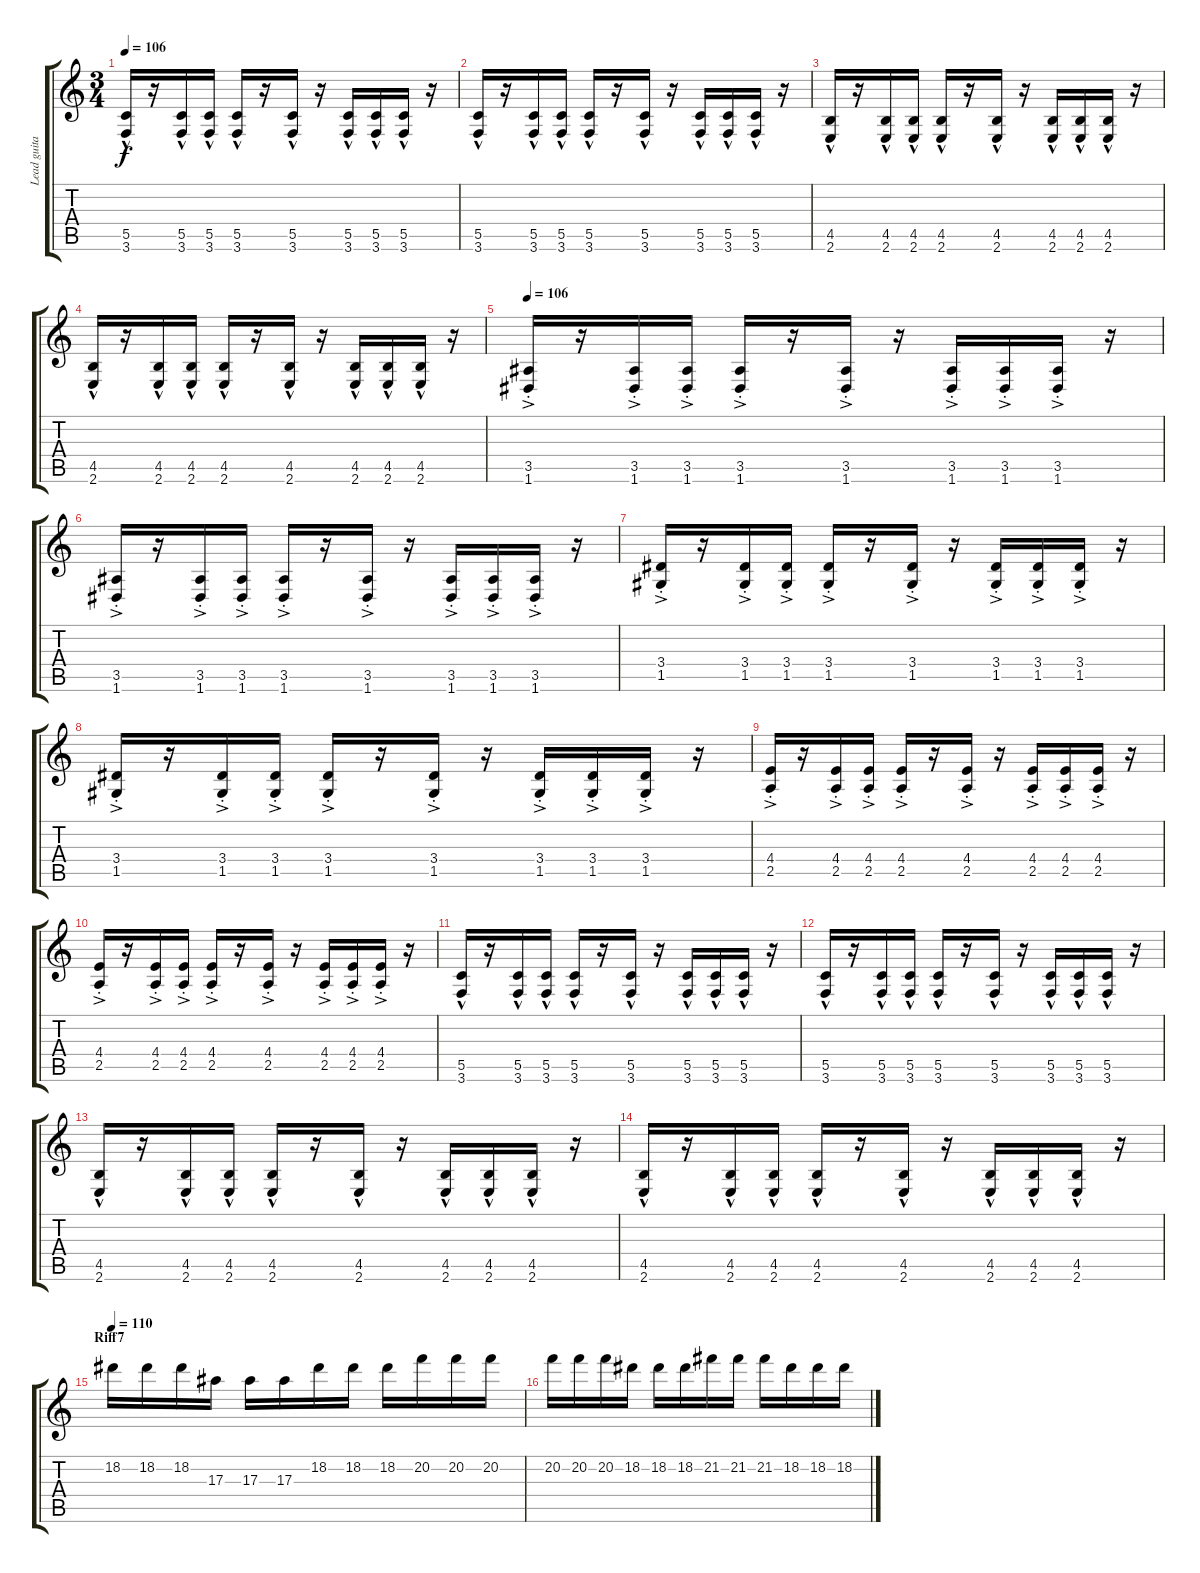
\track ("Lead guitar 1" "Lead guita") {instrument overdrivenguitar}
\staff {score tabs}
\tuning (D4 A3 F3 C3 G2 D2) {hide}
\ts (3 4)
\tempo 106
\clef g2
\ks c
(5.5{hac} 3.6).16{dy f} r.16 (5.5{hac} 3.6).16 (5.5{hac} 3.6).16 (5.5{hac} 3.6).16 r.16 (5.5{hac} 3.6).16 r.16 (5.5{hac} 3.6).16 (5.5{hac} 3.6).16 (5.5{hac} 3.6).16 r.16 |
(5.5{hac} 3.6).16 r.16 (5.5{hac} 3.6).16 (5.5{hac} 3.6).16 (5.5{hac} 3.6).16 r.16 (5.5{hac} 3.6).16 r.16 (5.5{hac} 3.6).16 (5.5{hac} 3.6).16 (5.5{hac} 3.6).16 r.16 |
(4.5{hac} 2.6).16 r.16 (4.5{hac} 2.6).16 (4.5{hac} 2.6).16 (4.5{hac} 2.6).16 r.16 (4.5{hac} 2.6).16 r.16 (4.5{hac} 2.6).16 (4.5{hac} 2.6).16 (4.5{hac} 2.6).16 r.16 |
(4.5{hac} 2.6).16 r.16 (4.5{hac} 2.6).16 (4.5{hac} 2.6).16 (4.5{hac} 2.6).16 r.16 (4.5{hac} 2.6).16 r.16 (4.5{hac} 2.6).16 (4.5{hac} 2.6).16 (4.5{hac} 2.6).16 r.16 |
\tempo 106
(3.5{ac st} 1.6{ac st}).16 r.16 (3.5{ac st} 1.6{ac st}).16 (3.5{ac st} 1.6{ac st}).16 (3.5{ac st} 1.6{ac st}).16 r.16 (3.5{ac st} 1.6{ac st}).16 r.16 (3.5{ac st} 1.6{ac st}).16 (3.5{ac st} 1.6{ac st}).16 (3.5{ac st} 1.6{ac st}).16 r.16 |
(3.5{ac st} 1.6{ac st}).16 r.16 (3.5{ac st} 1.6{ac st}).16 (3.5{ac st} 1.6{ac st}).16 (3.5{ac st} 1.6{ac st}).16 r.16 (3.5{ac st} 1.6{ac st}).16 r.16 (3.5{ac st} 1.6{ac st}).16 (3.5{ac st} 1.6{ac st}).16 (3.5{ac st} 1.6{ac st}).16 r.16 |
(3.4{ac st} 1.5{ac st}).16 r.16 (3.4{ac st} 1.5{ac st}).16 (3.4{ac st} 1.5{ac st}).16 (3.4{ac st} 1.5{ac st}).16 r.16 (3.4{ac st} 1.5{ac st}).16 r.16 (3.4{ac st} 1.5{ac st}).16 (3.4{ac st} 1.5{ac st}).16 (3.4{ac st} 1.5{ac st}).16 r.16 |
(3.4{ac st} 1.5{ac st}).16 r.16 (3.4{ac st} 1.5{ac st}).16 (3.4{ac st} 1.5{ac st}).16 (3.4{ac st} 1.5{ac st}).16 r.16 (3.4{ac st} 1.5{ac st}).16 r.16 (3.4{ac st} 1.5{ac st}).16 (3.4{ac st} 1.5{ac st}).16 (3.4{ac st} 1.5{ac st}).16 r.16 |
(4.4{ac st} 2.5{ac st}).16 r.16 (4.4{ac st} 2.5{ac st}).16 (4.4{ac st} 2.5{ac st}).16 (4.4{ac st} 2.5{ac st}).16 r.16 (4.4{ac st} 2.5{ac st}).16 r.16 (4.4{ac st} 2.5{ac st}).16 (4.4{ac st} 2.5{ac st}).16 (4.4{ac st} 2.5{ac st}).16 r.16 |
(4.4{ac st} 2.5{ac st}).16 r.16 (4.4{ac st} 2.5{ac st}).16 (4.4{ac st} 2.5{ac st}).16 (4.4{ac st} 2.5{ac st}).16 r.16 (4.4{ac st} 2.5{ac st}).16 r.16 (4.4{ac st} 2.5{ac st}).16 (4.4{ac st} 2.5{ac st}).16 (4.4{ac st} 2.5{ac st}).16 r.16 |
(5.5{hac} 3.6).16 r.16 (5.5{hac} 3.6).16 (5.5{hac} 3.6).16 (5.5{hac} 3.6).16 r.16 (5.5{hac} 3.6).16 r.16 (5.5{hac} 3.6).16 (5.5{hac} 3.6).16 (5.5{hac} 3.6).16 r.16 |
(5.5{hac} 3.6).16 r.16 (5.5{hac} 3.6).16 (5.5{hac} 3.6).16 (5.5{hac} 3.6).16 r.16 (5.5{hac} 3.6).16 r.16 (5.5{hac} 3.6).16 (5.5{hac} 3.6).16 (5.5{hac} 3.6).16 r.16 |
(4.5{hac} 2.6).16 r.16 (4.5{hac} 2.6).16 (4.5{hac} 2.6).16 (4.5{hac} 2.6).16 r.16 (4.5{hac} 2.6).16 r.16 (4.5{hac} 2.6).16 (4.5{hac} 2.6).16 (4.5{hac} 2.6).16 r.16 |
(4.5{hac} 2.6).16 r.16 (4.5{hac} 2.6).16 (4.5{hac} 2.6).16 (4.5{hac} 2.6).16 r.16 (4.5{hac} 2.6).16 r.16 (4.5{hac} 2.6).16 (4.5{hac} 2.6).16 (4.5{hac} 2.6).16 r.16 |
\section ("" "Riff7")
\tempo 110
18.2.16 18.2.16 18.2.16 17.3.16 17.3.16 17.3.16 18.2.16 18.2.16 18.2.16 20.2.16 20.2.16 20.2.16 |
20.2.16 20.2.16 20.2.16 18.2.16 18.2.16 18.2.16 21.2.16 21.2.16 21.2.16 18.2.16 18.2.16 18.2.16
